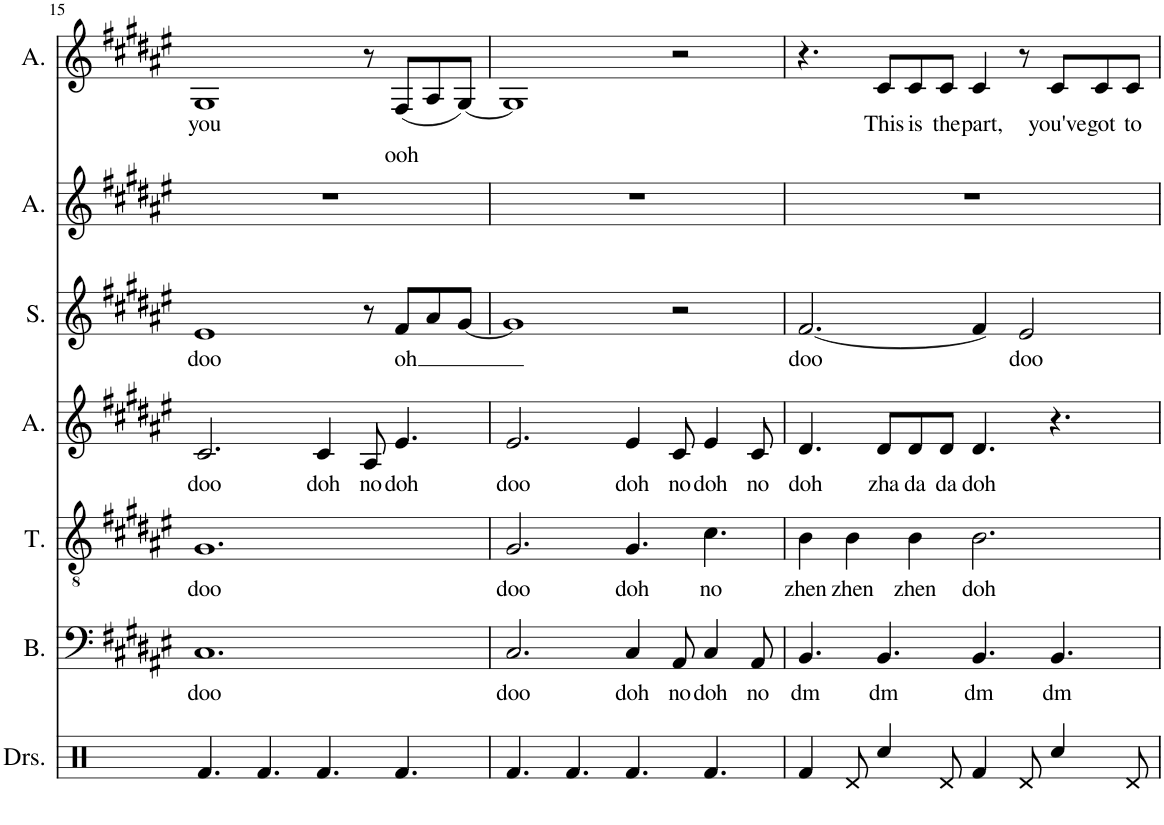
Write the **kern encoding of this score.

**kern	**kern	**text	**kern	**text	**kern	**text	**kern	**text	**kern	**kern	**text
*part7	*part6	*part6	*part5	*part5	*part4	*part4	*part3	*part3	*part2	*part1	*part1
*staff7	*staff6	*staff6	*staff5	*staff5	*staff4	*staff4	*staff3	*staff3	*staff2	*staff1	*staff1
*I"Drumset	*I"Bass	*	*I"Tenor	*	*I"Alto	*	*I"Soprano	*	*I"Alto	*I"Alto	*
*I'Drs.	*I'B.	*	*I'T.	*	*I'A.	*	*I'S.	*	*I'A.	*I'A.	*
!!LO:PB:g=z
*clefX	*clefF4	*	*clefGv2	*	*clefG2	*	*clefG2	*	*clefG2	*clefG2	*
*k[]	*k[f#c#g#d#a#e#]	*	*k[f#c#g#d#a#e#]	*	*k[f#c#g#d#a#e#]	*	*k[f#c#g#d#a#e#]	*	*k[f#c#g#d#a#e#]	*k[f#c#g#d#a#e#]	*
*M12/8	*M12/8	*	*M12/8	*	*M12/8	*	*M12/8	*	*M12/8	*M12/8	*
=15	=15	=15	=15	=15	=15	=15	=15	=15	=15	=15	=15
!	!	!LO:LY:b	!	!LO:LY:b	!	!LO:LY:b	!	!LO:LY:b	!	!	!LO:LY:b
4.Rf/	1.C#	doo	1.G#	doo	2.c#/	doo	1e#	doo	1.r	1G#	you
4.Rf/	.	.	.	.	.	.	.	.	.	.	.
!	!	!	!	!	!	!LO:LY:b	!	!	!	!	!
4.Rf/	.	.	.	.	4c#/	doh	.	.	.	.	.
!	!	!	!	!	!	!LO:LY:b	!	!	!	!	!
.	.	.	.	.	8A#/	no	8r	.	.	8r	.
!	!	!	!	!	!	!LO:LY:b	!	!LO:LY:b	!	!	!LO:LY:b
4.Rf/	.	.	.	.	4.e#/	doh	8f#/L	oh	.	(8F#/L	ooh
.	.	.	.	.	.	.	8a#/	.	.	8A#/	.
.	.	.	.	.	.	.	[8g#/J	.	.	[8G#/J)	.
=16	=16	=16	=16	=16	=16	=16	=16	=16	=16	=16	=16
!	!	!LO:LY:b	!	!LO:LY:b	!	!LO:LY:b	!	!	!	!	!
4.Rf/	2.C#/	doo	2.G#/	doo	2.e#/	doo	1g#]	.	1.r	1G#]	.
4.Rf/	.	.	.	.	.	.	.	.	.	.	.
!	!	!LO:LY:b	!	!LO:LY:b	!	!LO:LY:b	!	!	!	!	!
4.Rf/	4C#/	doh	4.G#/	doh	4e#/	doh	.	.	.	.	.
!	!	!LO:LY:b	!	!	!	!LO:LY:b	!	!	!	!	!
.	8AA#/	no	.	.	8c#/	no	2r	.	.	2r	.
!	!	!LO:LY:b	!	!LO:LY:b	!	!LO:LY:b	!	!	!	!	!
4.Rf/	4C#/	doh	4.c#\	no	4e#/	doh	.	.	.	.	.
!	!	!LO:LY:b	!	!	!	!LO:LY:b	!	!	!	!	!
.	8AA#/	no	.	.	8c#/	no	.	.	.	.	.
=17	=17	=17	=17	=17	=17	=17	=17	=17	=17	=17	=17
!	!	!LO:LY:b	!	!LO:LY:b	!	!LO:LY:b	!	!LO:LY:b	!	!	!
4Rf/	4.BB/	dm	4B\	zhen	4.d#/	doh	[2.f#/	doo	1.r	4.r	.
!	!	!	!	!LO:LY:b	!	!	!	!	!	!	!
8Rd/	.	.	4B\	zhen	.	.	.	.	.	.	.
!	!	!LO:LY:b	!	!	!	!LO:LY:b	!	!	!	!	!LO:LY:b
4Rcc/	4.BB/	dm	.	.	8d#/L	zha	.	.	.	8c#/L	This
!	!	!	!	!LO:LY:b	!	!LO:LY:b	!	!	!	!	!LO:LY:b
.	.	.	4B\	zhen	8d#/	da	.	.	.	8c#/	is
!	!	!	!	!	!	!LO:LY:b	!	!	!	!	!LO:LY:b
8Rd/	.	.	.	.	8d#/J	da	.	.	.	8c#/J	the
!	!	!LO:LY:b	!	!LO:LY:b	!	!LO:LY:b	!	!	!	!	!LO:LY:b
4Rf/	4.BB/	dm	2.B\	doh	4.d#/	doh	4f#/]	.	.	4c#/	part,
!	!	!	!	!	!	!	!	!LO:LY:b	!	!	!
8Rd/	.	.	.	.	.	.	2e#/	doo	.	8r	.
!	!	!LO:LY:b	!	!	!	!	!	!	!	!	!LO:LY:b
4Rcc/	4.BB/	dm	.	.	4.r	.	.	.	.	8c#/L	you've
!	!	!	!	!	!	!	!	!	!	!	!LO:LY:b
.	.	.	.	.	.	.	.	.	.	8c#/	got
!	!	!	!	!	!	!	!	!	!	!	!LO:LY:b
8Rd/	.	.	.	.	.	.	.	.	.	8c#/J	to
=	=	=	=	=	=	=	=	=	=	=	=
*-	*-	*-	*-	*-	*-	*-	*-	*-	*-	*-	*-
